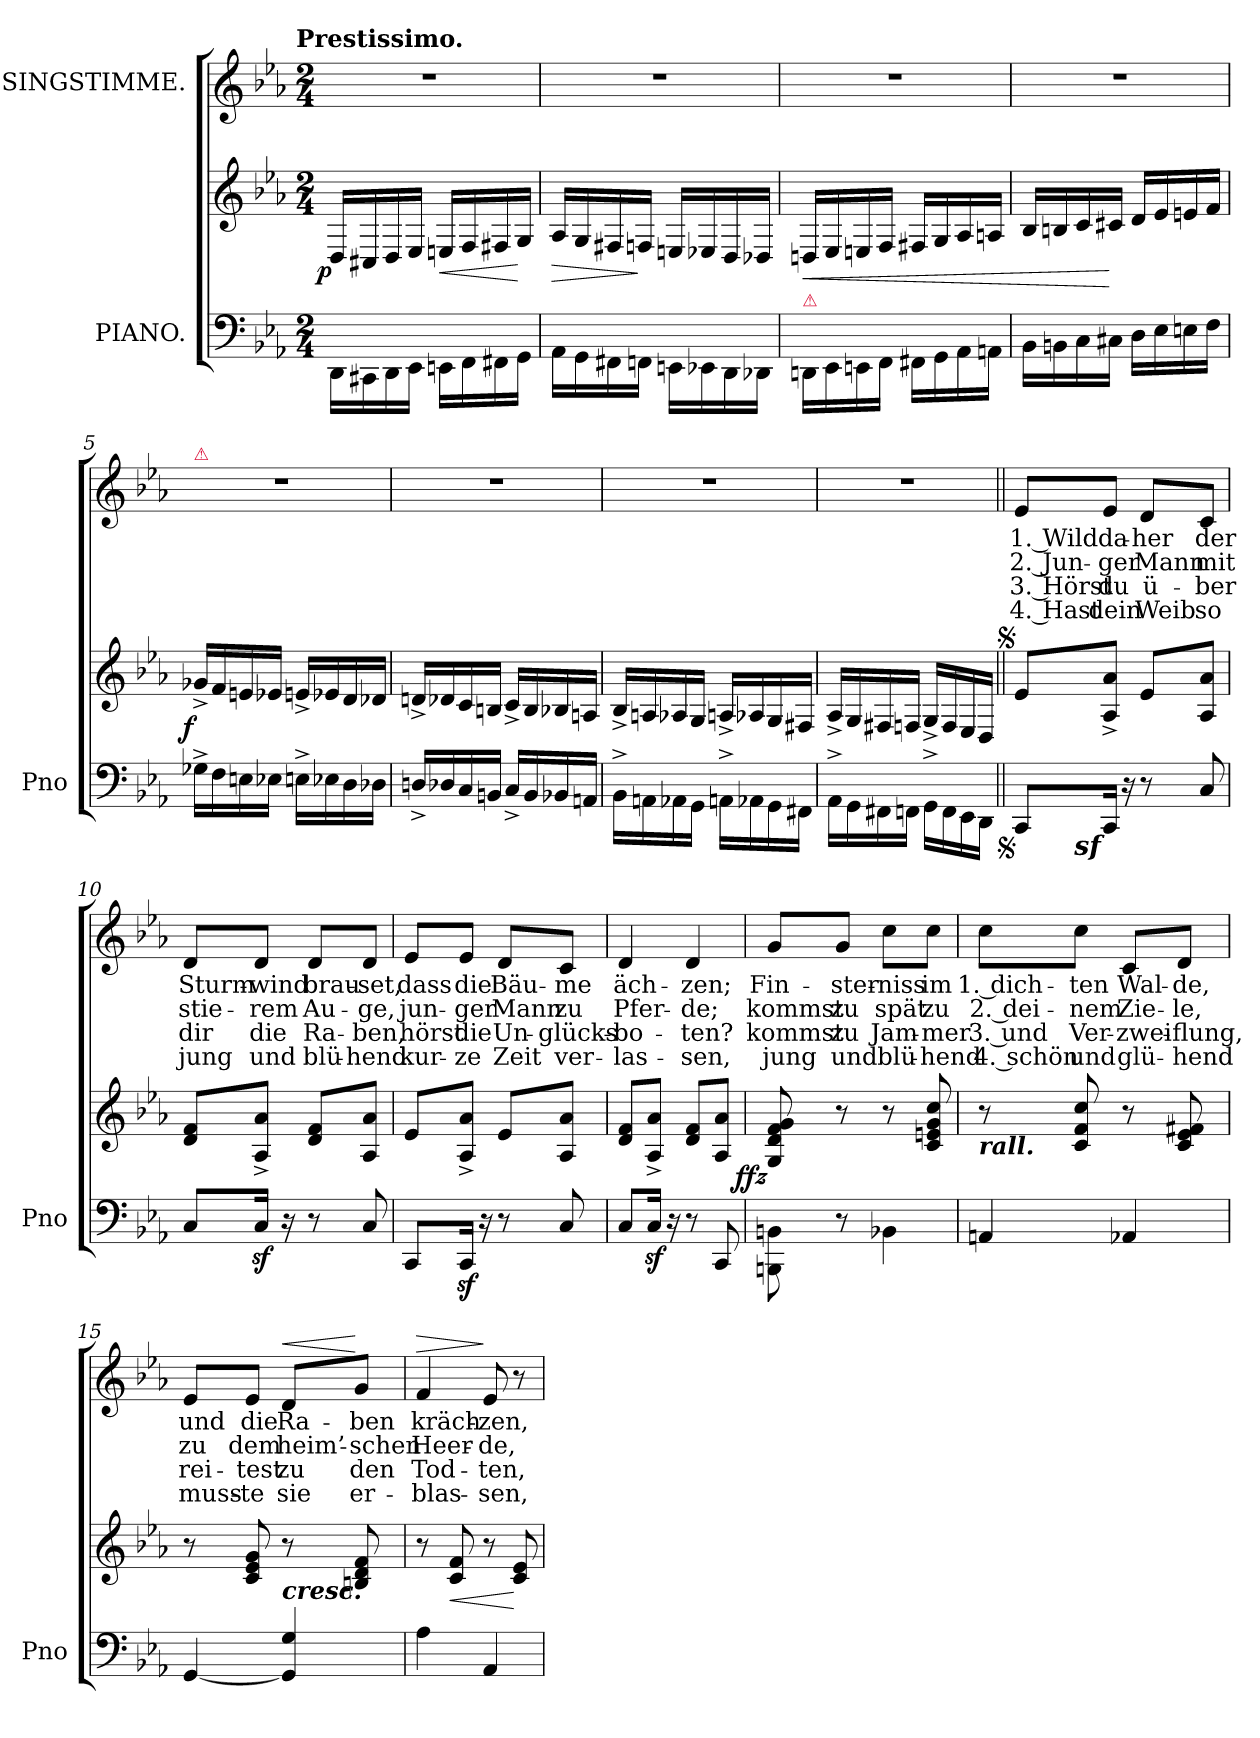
**kern	**kern	**dynam	**kern	**text	**text	**text	**text	**dynam
*part2	*part2	*part2	*part1	*part1	*part1	*part1	*part1	*part1
*staff3	*staff2	*staff2/3	*staff1	*staff1	*staff1	*staff1	*staff1	*staff1
*I"PIANO.	*	*	*I"SINGSTIMME.	*	*	*	*	*
*I'Pno	*	*	*	*	*	*	*	*
*clefF4	*clefG2	*	*clefG2	*	*	*	*	*
*k[b-e-a-]	*k[b-e-a-]	*	*k[b-e-a-]	*	*	*	*	*
*c:	*c:	*	*c:	*	*	*	*	*
!!LO:TX:omd:t=Prestissimo.
*M2/4	*M2/4	*	*M2/4	*	*	*	*	*
=1	=1	=1	=1	=1	=1	=1	=1	=1
!	!	!LO:DY:rj	!	!	!	!	!	!
16DD\LL	16D/LL	p	2r	.	.	.	.	.
16CC#X	16C#X	.	.	.	.	.	.	.
16DD\	16D/	.	.	.	.	.	.	.
16EE-\JJ	16E-/JJ	.	.	.	.	.	.	.
16EEn\LL	16En/LL	<	.	.	.	.	.	.
16FF\	16F/	.	.	.	.	.	.	.
16FF#X	16F#X	.	.	.	.	.	.	.
16GG\JJ	16G/JJ	[	.	.	.	.	.	.
=2	=2	=2	=2	=2	=2	=2	=2	=2
16AA-\LL	16A-/LL	>	2r	.	.	.	.	.
16GG\	16G/	.	.	.	.	.	.	.
16FF#X	16F#X	.	.	.	.	.	.	.
16FFn\JJ	16Fn/JJ	]	.	.	.	.	.	.
16EEn\LL	16En/LL	.	.	.	.	.	.	.
16EE-X	16E-X	.	.	.	.	.	.	.
16DD\	16D/	.	.	.	.	.	.	.
16DD-XJJ	16D-XJJ	.	.	.	.	.	.	.
=3	=3	=3	=3	=3	=3	=3	=3	=3
!	!LO:TX:b:Bi:color=crimson:t=⚠	!	!	!	!	!	!	!
!	!	!LO:HP:b	!	!	!	!	!	!
16DDn\LL	16Dn/LL	<	2r	.	.	.	.	.
16EE-\	16E-/	.	.	.	.	.	.	.
16EEn\	16En/	.	.	.	.	.	.	.
16FF\JJ	16F/JJ	.	.	.	.	.	.	.
16FF#XLL	16F#XLL	.	.	.	.	.	.	.
16GG\	16G/	.	.	.	.	.	.	.
16AA-\	16A-/	.	.	.	.	.	.	.
16AAn\JJ	16An/JJ	.	.	.	.	.	.	.
=4	=4	=4	=4	=4	=4	=4	=4	=4
16BB-\LL	16B-/LL	.	2r	.	.	.	.	.
16BBn\	16Bn/	.	.	.	.	.	.	.
16C\	16c/	.	.	.	.	.	.	.
16C#XJJ	16c#XJJ	[	.	.	.	.	.	.
16DLL	16dLL	.	.	.	.	.	.	.
16E-	16e-	.	.	.	.	.	.	.
16En	16en	.	.	.	.	.	.	.
16FJJ	16fJJ	.	.	.	.	.	.	.
=5	=5	=5	=5	=5	=5	=5	=5	=5
!	!	!	!LO:TX:a:color=crimson:t=⚠	!	!	!	!	!
!	!	!LO:DY:rj	!	!	!	!	!	!
16G-X^>LL	16g-X^>LL	f	2r	.	.	.	.	.
16F	16f	.	.	.	.	.	.	.
16En	16en	.	.	.	.	.	.	.
16E-XJJ	16e-XJJ	.	.	.	.	.	.	.
16En^>LL	16en^>LL	.	.	.	.	.	.	.
16E-X	16e-X	.	.	.	.	.	.	.
16D	16d	.	.	.	.	.	.	.
16D-XJJ	16d-XJJ	.	.	.	.	.	.	.
=6	=6	=6	=6	=6	=6	=6	=6	=6
16Dn^<LL	16dn^>LL	.	2r	.	.	.	.	.
16D-X	16d-X	.	.	.	.	.	.	.
16C	16c	.	.	.	.	.	.	.
16BBnJJ	16BnJJ	.	.	.	.	.	.	.
16C^<LL	16c^>LL	.	.	.	.	.	.	.
16BB	16B	.	.	.	.	.	.	.
16BB-X	16B-X	.	.	.	.	.	.	.
16AAnJJ	16AnJJ	.	.	.	.	.	.	.
=7	=7	=7	=7	=7	=7	=7	=7	=7
16BB-^<\LL	16B-^>/LL	.	2r	.	.	.	.	.
16AAn\	16An/	.	.	.	.	.	.	.
16AA-X	16A-X	.	.	.	.	.	.	.
16GG\JJ	16G/JJ	.	.	.	.	.	.	.
16AAn^<\LL	16An^>/LL	.	.	.	.	.	.	.
16AA-X	16A-X	.	.	.	.	.	.	.
16GG\	16G/	.	.	.	.	.	.	.
16FF#XJJ	16F#XJJ	.	.	.	.	.	.	.
=8	=8	=8	=8	=8	=8	=8	=8	=8
16AA-^<\LL	16A-^>/LL	.	2r	.	.	.	.	.
16GG\	16G/	.	.	.	.	.	.	.
16FF#X	16F#X	.	.	.	.	.	.	.
16FFn\JJ	16Fn/JJ	.	.	.	.	.	.	.
16GG^<\LL	16G^>/LL	.	.	.	.	.	.	.
16FF\	16F/	.	.	.	.	.	.	.
16EE-\	16E-/	.	.	.	.	.	.	.
16DD\JJ	16D/JJ	.	.	.	.	.	.	.
!	!LO:TX:a:t=[segno]	!	!	!	!	!	!	!
!LO:TX:b:t=[segno]	!	!	!	!	!	!	!	!
=9||	=9||	=9||	=9||	=9||	=9||	=9||	=9||	=9||
*	*	*	*MM108	*	*	*	*	*
8CCL	8e-L	.	8e-/L	1. Wild	2. Jun-	3. Hörst	4. Hast	.
!LO:DY:rj	!	!	!	!	!	!	!	!
16CCz<Jk	8A-^< 8a-^<J	.	8e-/J	da-	-ger	du	dein	.
16r	.	.	.	.	.	.	.	.
8r	8e-L	.	8d/L	-her	Mann	ü-	Weib	.
8C	8A- 8a-J	.	8c/J	der	mit	-ber	so	.
=10	=10	=10	=10	=10	=10	=10	=10	=10
8CL	8d 8fL	.	8d/L	Sturm-	stie-	dir	jung	.
16Cz<Jk	8A-^< 8a-^<J	.	8d/J	-wind	-rem	die	und	.
16r	.	.	.	.	.	.	.	.
8r	8d 8fL	.	8d/L	brau-	Au-	Ra-	blü-	.
8C	8A- 8a-J	.	8d/J	-set,	-ge,	-ben,	-hend	.
=11	=11	=11	=11	=11	=11	=11	=11	=11
8CCL	8e-L	.	8e-/L	dass	jun-	hörst	kur-	.
16CCz<Jk	8A-^< 8a-^<J	.	8e-/J	die	-ger	die	-ze	.
16r	.	.	.	.	.	.	.	.
8r	8e-L	.	8d/L	Bäu-	Mann	Un-	Zeit	.
8C	8A- 8a-J	.	8c/J	-me	zu	-glücks-	ver-	.
=12	=12	=12	=12	=12	=12	=12	=12	=12
8CL	8d 8fL	.	4d	äch-	Pfer-	-bo-	-las-	.
16Cz<Jk	8A-^< 8a-^<J	.	.	.	.	.	.	.
16r	.	.	.	.	.	.	.	.
8r	8d 8fL	.	4d	-zen;	-de;	-ten?	sen,	.
8CC	8A- 8a-J	.	.	.	.	.	.	.
=13	=13	=13	=13	=13	=13	=13	=13	=13
!	!	!LO:DY:rj	!	!	!	!	!	!
8BBBn\ 8BBn\	8G/ 8d/ 8f/ 8g/	ffz	8g/L	Fin-	kommst	kommst	jung	.
8r	8r	.	8g/J	-ster-	zu	zu	und	.
4BB-X\	8r	.	8cc\L	-niss	spät	Jam-	blü-	.
.	8c 8en 8g 8cc	.	8cc\J	im	zu	-mer	-hend	.
=14	=14	=14	=14	=14	=14	=14	=14	=14
!	!LO:TX:b:Bi:t=rall.	!	!	!	!	!	!	!
4AAn	8r	.	8cc\L	1. dich-	2. dei-	3. und	4. schön	.
.	8c 8f 8cc	.	8cc\J	-ten	-nem	Ver-	und	.
4AA-X	8r	.	8c/L	Wal-	Zie-	-zwei-	glü-	.
.	8c 8e- 8f#X	.	8d/J	-de,	-le,	-flung,	-hend	.
=15	=15	=15	=15	=15	=15	=15	=15	=15
[4GG	8r	.	8e-/L	und	zu	rei-	muss-	.
.	8c 8e- 8g	.	8e-/J	die	dem	-test	-te	.
!	!LO:TX:c:Bi:t=cresc.	!	!	!	!	!	!	!
!	!	!	!	!	!	!	!	!LO:HP:a
4GG] 4G	8r	.	8d/L	Ra-	heim’-	zu	sie	<
.	8Bn 8d 8f	.	8g/J	-ben	-schen	den	er-	[
=16	=16	=16	=16	=16	=16	=16	=16	=16
!	!	!	!	!	!	!	!	!LO:HP:a
4A-	8r	.	4f	kräch-	Heer-	Tod-	-blas-	>
.	8c 8f	<	.	.	.	.	.	.
4AA-	8r	.	8e-	-zen,	-de,	-ten,	-sen,	]
.	8c 8e-	[	8r	.	.	.	.	.
=	=	=	=	=	=	=	=	=
*-	*-	*-	*-	*-	*-	*-	*-	*-
